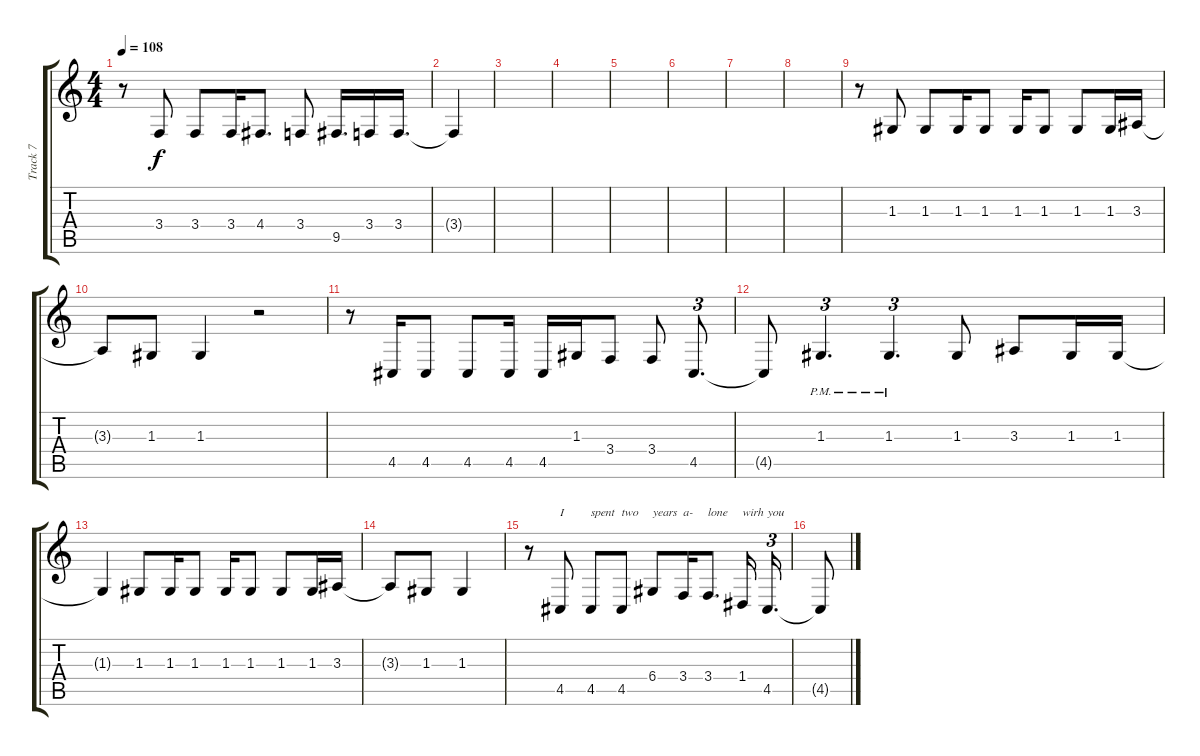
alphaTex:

\track ("Track 7" "Track 7") {instrument lead2sawtooth}
\staff {score tabs}
\tuning (E4 B3 G3 D3 A2 E2) {hide}
\ts (4 4)
\tempo 108
\clef g2
\ks c
r.8{dy f} 3.4.8 3.4.8 3.4.16 4.4.8{d} 3.4.8 9.5.16{d} 3.4.16 3.4.16{d} |
3.4{t}.4 |
|
|
|
|
|
|
r.8 1.3.8 1.3.8 1.3.16 1.3.8 1.3.16 1.3.8 1.3.8 1.3.16 3.3.16 |
3.3{t}.8 1.3.8 1.3.4 r.2 |
r.8 4.5.16 4.5.8 4.5.8 4.5.16 4.5.16 1.3.16 3.4.8 3.4.8 4.5.8{d tu (3 2)} |
4.5{t}.8 1.3{pm}.4{d tu (3 2)} 1.3{pm}.4{d tu (3 2)} 1.3.8 3.3.8 1.3.16 1.3.16 |
1.3{t}.4 1.3.8 1.3.16 1.3.8 1.3.16 1.3.8 1.3.8 1.3.16 3.3.16 |
3.3{t}.8 1.3.8 1.3.4 |
r.8 4.5.8{txt "I"} 4.5.8{txt "spent"} 4.5.8{txt "two"} 6.4.8{txt "years"} 3.4.16{txt "a-"} 3.4.8{d txt "lone"} 1.4.16{txt "wirh"} 4.5.16{d tu (3 2) txt "you"} |
4.5{t}.8
